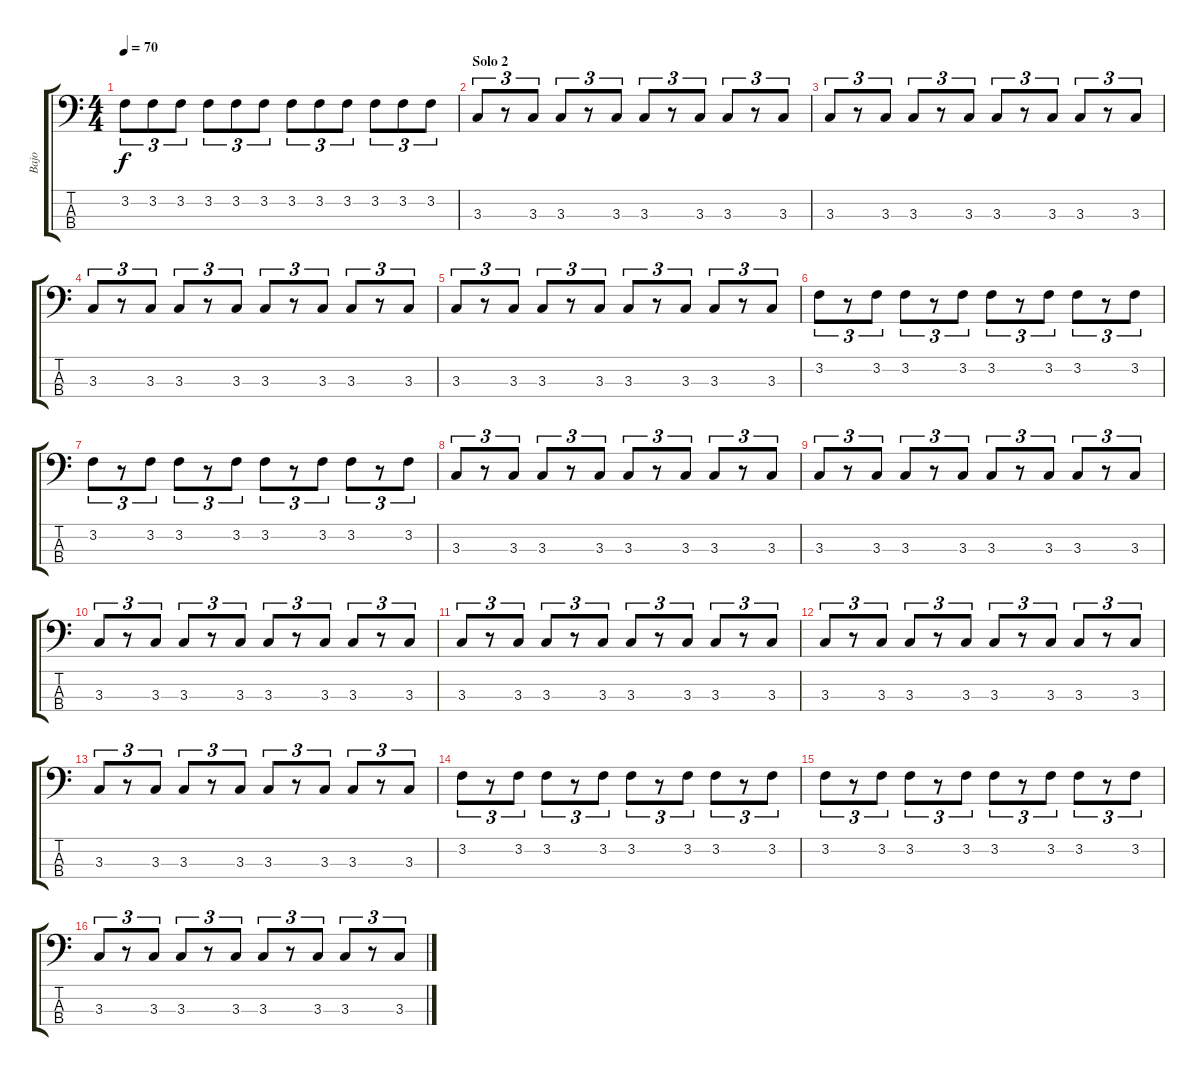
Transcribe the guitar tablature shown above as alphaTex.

\track ("Bajo" "Bajo") {instrument electricbassfinger}
\staff {score tabs}
\tuning (G2 D2 A1 E1) {hide}
\ts (4 4)
\tempo 70
\clef f4
\ks c
3.2.8{tu (3 2) dy f} 3.2.8{tu (3 2)} 3.2.8{tu (3 2)} 3.2.8{tu (3 2)} 3.2.8{tu (3 2)} 3.2.8{tu (3 2)} 3.2.8{tu (3 2)} 3.2.8{tu (3 2)} 3.2.8{tu (3 2)} 3.2.8{tu (3 2)} 3.2.8{tu (3 2)} 3.2.8{tu (3 2)} |
\section ("" "Solo 2")
3.3.8{tu (3 2)} r.8{tu (3 2)} 3.3.8{tu (3 2)} 3.3.8{tu (3 2)} r.8{tu (3 2)} 3.3.8{tu (3 2)} 3.3.8{tu (3 2)} r.8{tu (3 2)} 3.3.8{tu (3 2)} 3.3.8{tu (3 2)} r.8{tu (3 2)} 3.3.8{tu (3 2)} |
3.3.8{tu (3 2)} r.8{tu (3 2)} 3.3.8{tu (3 2)} 3.3.8{tu (3 2)} r.8{tu (3 2)} 3.3.8{tu (3 2)} 3.3.8{tu (3 2)} r.8{tu (3 2)} 3.3.8{tu (3 2)} 3.3.8{tu (3 2)} r.8{tu (3 2)} 3.3.8{tu (3 2)} |
3.3.8{tu (3 2)} r.8{tu (3 2)} 3.3.8{tu (3 2)} 3.3.8{tu (3 2)} r.8{tu (3 2)} 3.3.8{tu (3 2)} 3.3.8{tu (3 2)} r.8{tu (3 2)} 3.3.8{tu (3 2)} 3.3.8{tu (3 2)} r.8{tu (3 2)} 3.3.8{tu (3 2)} |
3.3.8{tu (3 2)} r.8{tu (3 2)} 3.3.8{tu (3 2)} 3.3.8{tu (3 2)} r.8{tu (3 2)} 3.3.8{tu (3 2)} 3.3.8{tu (3 2)} r.8{tu (3 2)} 3.3.8{tu (3 2)} 3.3.8{tu (3 2)} r.8{tu (3 2)} 3.3.8{tu (3 2)} |
3.2.8{tu (3 2)} r.8{tu (3 2)} 3.2.8{tu (3 2)} 3.2.8{tu (3 2)} r.8{tu (3 2)} 3.2.8{tu (3 2)} 3.2.8{tu (3 2)} r.8{tu (3 2)} 3.2.8{tu (3 2)} 3.2.8{tu (3 2)} r.8{tu (3 2)} 3.2.8{tu (3 2)} |
3.2.8{tu (3 2)} r.8{tu (3 2)} 3.2.8{tu (3 2)} 3.2.8{tu (3 2)} r.8{tu (3 2)} 3.2.8{tu (3 2)} 3.2.8{tu (3 2)} r.8{tu (3 2)} 3.2.8{tu (3 2)} 3.2.8{tu (3 2)} r.8{tu (3 2)} 3.2.8{tu (3 2)} |
3.3.8{tu (3 2)} r.8{tu (3 2)} 3.3.8{tu (3 2)} 3.3.8{tu (3 2)} r.8{tu (3 2)} 3.3.8{tu (3 2)} 3.3.8{tu (3 2)} r.8{tu (3 2)} 3.3.8{tu (3 2)} 3.3.8{tu (3 2)} r.8{tu (3 2)} 3.3.8{tu (3 2)} |
3.3.8{tu (3 2)} r.8{tu (3 2)} 3.3.8{tu (3 2)} 3.3.8{tu (3 2)} r.8{tu (3 2)} 3.3.8{tu (3 2)} 3.3.8{tu (3 2)} r.8{tu (3 2)} 3.3.8{tu (3 2)} 3.3.8{tu (3 2)} r.8{tu (3 2)} 3.3.8{tu (3 2)} |
3.3.8{tu (3 2)} r.8{tu (3 2)} 3.3.8{tu (3 2)} 3.3.8{tu (3 2)} r.8{tu (3 2)} 3.3.8{tu (3 2)} 3.3.8{tu (3 2)} r.8{tu (3 2)} 3.3.8{tu (3 2)} 3.3.8{tu (3 2)} r.8{tu (3 2)} 3.3.8{tu (3 2)} |
3.3.8{tu (3 2)} r.8{tu (3 2)} 3.3.8{tu (3 2)} 3.3.8{tu (3 2)} r.8{tu (3 2)} 3.3.8{tu (3 2)} 3.3.8{tu (3 2)} r.8{tu (3 2)} 3.3.8{tu (3 2)} 3.3.8{tu (3 2)} r.8{tu (3 2)} 3.3.8{tu (3 2)} |
3.3.8{tu (3 2)} r.8{tu (3 2)} 3.3.8{tu (3 2)} 3.3.8{tu (3 2)} r.8{tu (3 2)} 3.3.8{tu (3 2)} 3.3.8{tu (3 2)} r.8{tu (3 2)} 3.3.8{tu (3 2)} 3.3.8{tu (3 2)} r.8{tu (3 2)} 3.3.8{tu (3 2)} |
3.3.8{tu (3 2)} r.8{tu (3 2)} 3.3.8{tu (3 2)} 3.3.8{tu (3 2)} r.8{tu (3 2)} 3.3.8{tu (3 2)} 3.3.8{tu (3 2)} r.8{tu (3 2)} 3.3.8{tu (3 2)} 3.3.8{tu (3 2)} r.8{tu (3 2)} 3.3.8{tu (3 2)} |
3.2.8{tu (3 2)} r.8{tu (3 2)} 3.2.8{tu (3 2)} 3.2.8{tu (3 2)} r.8{tu (3 2)} 3.2.8{tu (3 2)} 3.2.8{tu (3 2)} r.8{tu (3 2)} 3.2.8{tu (3 2)} 3.2.8{tu (3 2)} r.8{tu (3 2)} 3.2.8{tu (3 2)} |
3.2.8{tu (3 2)} r.8{tu (3 2)} 3.2.8{tu (3 2)} 3.2.8{tu (3 2)} r.8{tu (3 2)} 3.2.8{tu (3 2)} 3.2.8{tu (3 2)} r.8{tu (3 2)} 3.2.8{tu (3 2)} 3.2.8{tu (3 2)} r.8{tu (3 2)} 3.2.8{tu (3 2)} |
3.3.8{tu (3 2)} r.8{tu (3 2)} 3.3.8{tu (3 2)} 3.3.8{tu (3 2)} r.8{tu (3 2)} 3.3.8{tu (3 2)} 3.3.8{tu (3 2)} r.8{tu (3 2)} 3.3.8{tu (3 2)} 3.3.8{tu (3 2)} r.8{tu (3 2)} 3.3.8{tu (3 2)}
